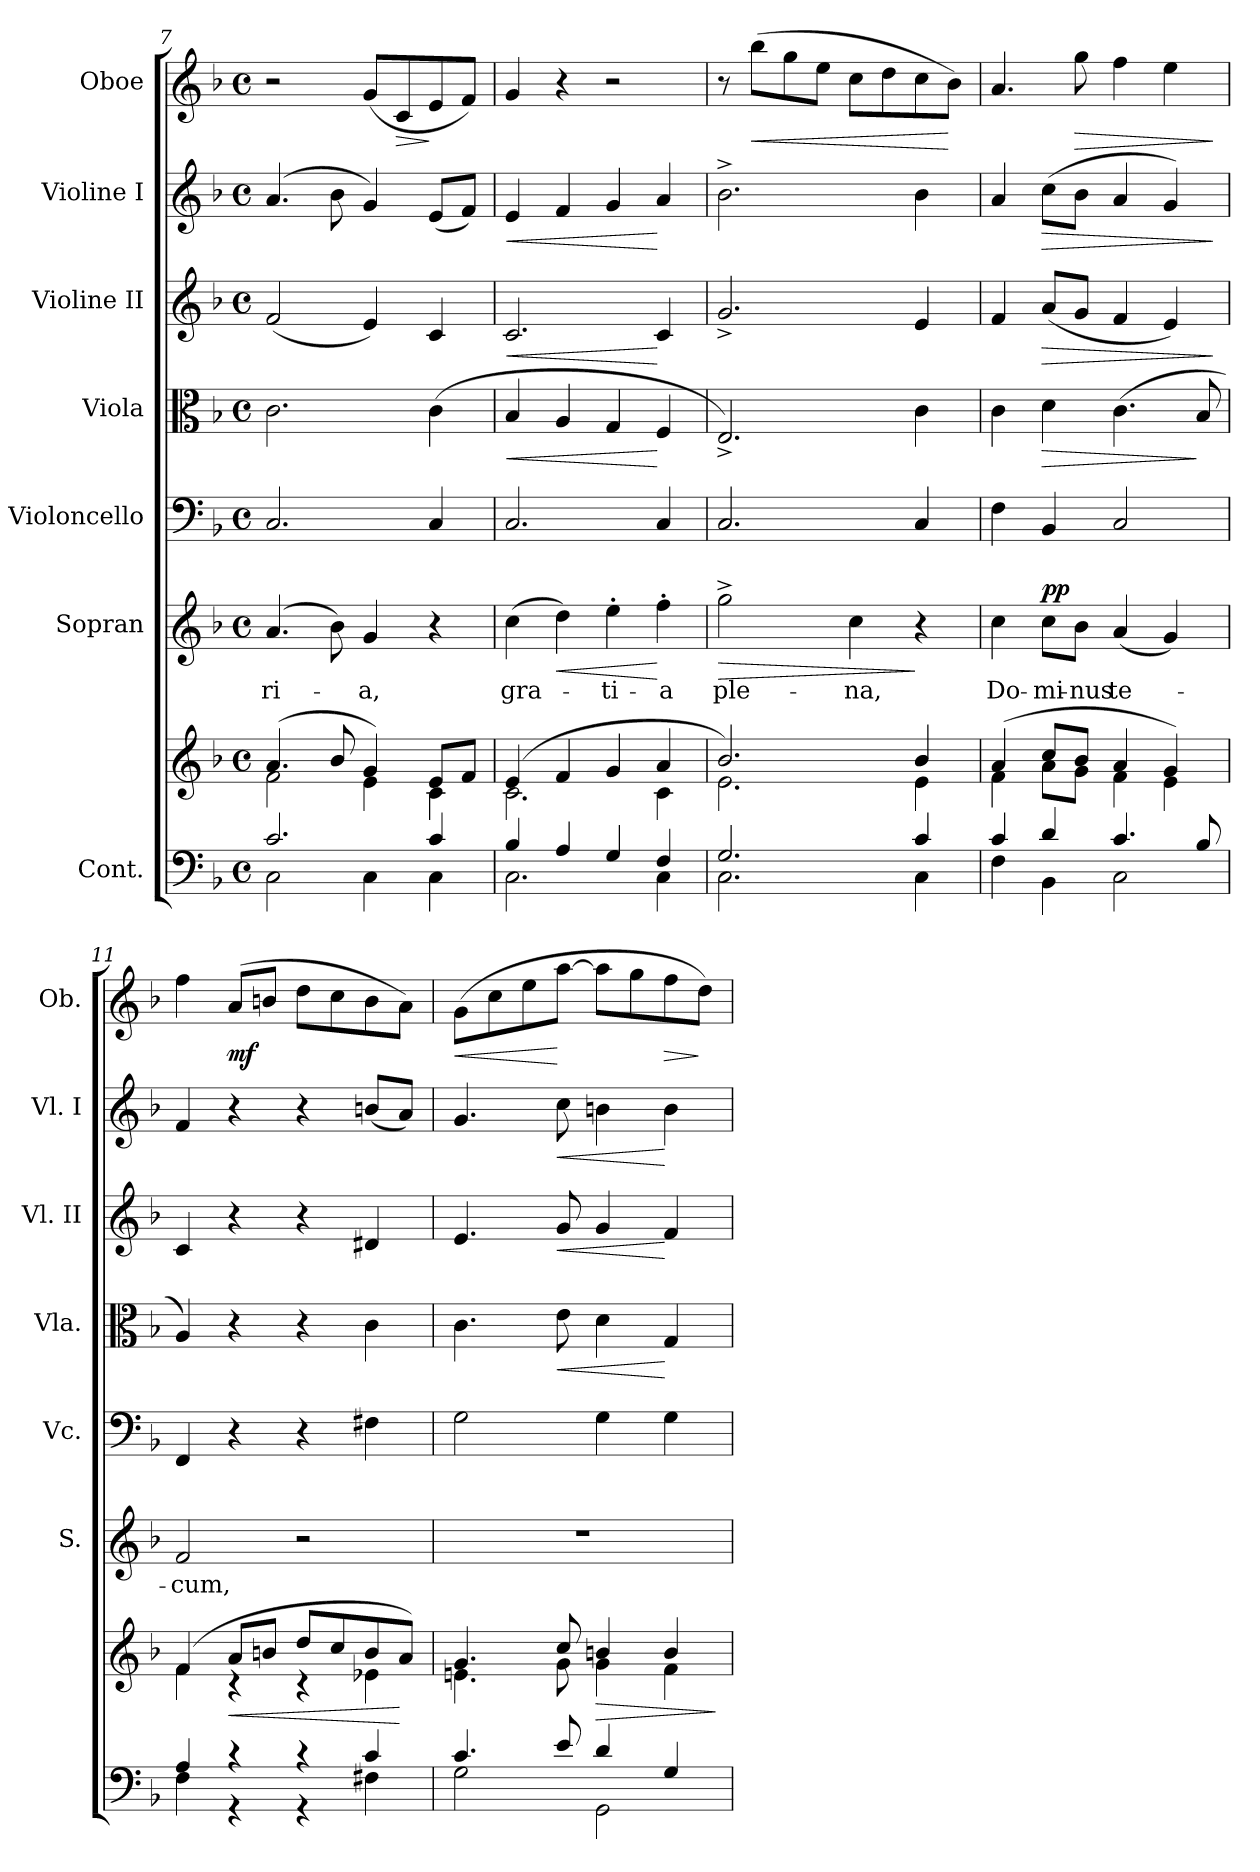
**kern	**kern	**dynam	**kern	**text	**dynam	**kern	**kern	**dynam	**kern	**dynam	**kern	**dynam	**kern	**dynam
*part7	*part7	*part7	*part6	*part6	*part6	*part5	*part4	*part4	*part3	*part3	*part2	*part2	*part1	*part1
*staff8	*staff7	*staff7/8	*staff6	*staff6	*staff6	*staff5	*staff4	*staff4	*staff3	*staff3	*staff2	*staff2	*staff1	*staff1
*I"Cont.	*	*	*I"Sopran	*	*	*I"Violoncello	*I"Viola	*	*I"Violine II	*	*I"Violine I	*	*I"Oboe	*
*	*	*	*I'S.	*	*	*I'Vc.	*I'Vla.	*	*I'Vl. II	*	*I'Vl. I	*	*I'Ob.	*
!!LO:PB:g=z
*clefF4	*clefG2	*	*clefG2	*	*	*clefF4	*clefC3	*	*clefG2	*	*clefG2	*	*clefG2	*
*k[b-]	*k[b-]	*	*k[b-]	*	*	*k[b-]	*k[b-]	*	*k[b-]	*	*k[b-]	*	*k[b-]	*
*F:	*F:	*	*F:	*	*	*F:	*F:	*	*F:	*	*F:	*	*F:	*
*M4/4	*M4/4	*	*M4/4	*	*	*M4/4	*M4/4	*	*M4/4	*	*M4/4	*	*M4/4	*
*met(c)	*met(c)	*	*met(c)	*	*	*met(c)	*met(c)	*	*met(c)	*	*met(c)	*	*met(c)	*
=7	=7	=7	=7	=7	=7	=7	=7	=7	=7	=7	=7	=7	=7	=7
*^	*^	*	*	*	*	*	*	*	*	*	*	*	*	*
!	!	!	!	!	!	!LO:LY:b	!	!	!	!	!	!	!	!	!	!
2.c/	2C\	(4.a/	2f\	.	(4.a/	-ri-	.	2.C/	2.c\	.	(<2f/	.	(4.a/	.	2r	.
.	.	8b-/	.	.	8b-\)	.	.	.	.	.	.	.	8b-\	.	.	.
!	!	!	!	!	!	!LO:LY:b	!	!	!	!	!	!	!	!	!	!
.	4C\	4g/)	4e\	.	4g/	-a,	.	.	.	.	4e/)	.	4g/)	.	(<8g/L	.
!	!	!	!	!	!	!	!	!	!	!	!	!	!	!	!	!LO:HP:b
.	.	.	.	.	.	.	.	.	.	.	.	.	.	.	8c/	>
4c/	4C\	8e/L	4c\	.	4r	.	.	4C/	(>4c\	.	4c/	.	(<8e/L	.	8e/	]
.	.	8f/J	.	.	.	.	.	.	.	.	.	.	8f/J)	.	8f/J)	.
=8	=8	=8	=8	=8	=8	=8	=8	=8	=8	=8	=8	=8	=8	=8	=8	=8
!	!	!	!	!	!	!LO:LY:b	!	!	!	!LO:HP:b	!	!LO:HP:b	!	!LO:HP:b	!	!
4B-/	2.C\	(4e/	2.c\	.	(>4cc\	gra-	.	2.C/	4B-/	<	2.c/	<	4e/	<	4g/	.
!	!	!	!	!	!	!	!LO:HP:b	!	!	!	!	!	!	!	!	!
4A/	.	4f/	.	.	4dd\)	.	<	.	4A/	.	.	.	4f/	.	4r	.
!	!	!	!	!	!	!LO:LY:b	!	!	!	!	!	!	!	!	!	!
4G/	.	4g/	.	.	4ee'>\	-ti-	.	.	4G/	.	.	.	4g/	.	2r	.
!	!	!	!	!	!	!LO:LY:b	!	!	!	!	!	!	!	!	!	!
4F/	4C\	4a/	4c\	.	4ff'>\	-a	[	4C/	4F/	[	4c/	[	4a/	[	.	.
=9	=9	=9	=9	=9	=9	=9	=9	=9	=9	=9	=9	=9	=9	=9	=9	=9
!	!	!	!	!	!	!LO:LY:b	!LO:HP:b	!	!	!	!	!	!	!	!	!
2.G/	2.C\	2.b-/)	2.e\	.	2gg^>\	ple-	>	2.C/	2.E^</)	.	2.g^</	.	2.b-^>\	.	8r	.
!	!	!	!	!	!	!	!	!	!	!	!	!	!	!	!	!LO:HP:b
.	.	.	.	.	.	.	.	.	.	.	.	.	.	.	(>8bb-\L	<
.	.	.	.	.	.	.	.	.	.	.	.	.	.	.	8gg\	.
.	.	.	.	.	.	.	.	.	.	.	.	.	.	.	8ee\J	.
!	!	!	!	!	!	!LO:LY:b	!	!	!	!	!	!	!	!	!	!
.	.	.	.	.	4cc\	-na,	.	.	.	.	.	.	.	.	8cc\L	.
.	.	.	.	.	.	.	.	.	.	.	.	.	.	.	8dd\	.
4c/	4C\	4b-/	4e\	.	4r	.	]	4C/	4c\	.	4e/	.	4b-\	.	8cc\	.
.	.	.	.	.	.	.	.	.	.	.	.	.	.	.	8b-\J)	[
=10	=10	=10	=10	=10	=10	=10	=10	=10	=10	=10	=10	=10	=10	=10	=10	=10
!	!	!	!	!	!	!LO:LY:b	!	!	!	!	!	!	!	!	!	!
4c/	4F\	(4a/	4f\	.	4cc\	Do-	.	4F\	4c\	.	4f/	.	4a/	.	4.a/	.
!	!	!	!	!	!	!LO:LY:b	!LO:DY:a	!	!	!LO:HP:b	!	!LO:HP:b	!	!LO:HP:b	!	!
4d/	4BB-\	8cc/L	8a\L	.	8cc\L	-mi-	pp	4BB-/	4d\	>	(<8a/L	>	(>8cc\L	>	.	.
!	!	!	!	!	!	!LO:LY:b	!	!	!	!	!	!	!	!	!	!LO:HP:b
.	.	8b-/J	8g\J	.	8b-\J	-nus	.	.	.	.	8g/J	.	8b-\J	.	8gg\	>
!	!	!	!	!	!	!LO:LY:b	!	!	!	!	!	!	!	!	!	!
4.c/	2C\	4a/	4f\	.	(<4a/	te-	.	2C/	(>4.c\	.	4f/	.	4a/	.	4ff\	.
.	.	4g/)	4e\	.	4g/)	.	.	.	.	.	4e/)	.	4g/)	.	4ee\	.
8B-/	.	.	.	.	.	.	.	.	8B-/	]	.	.	.	.	.	.
*v	*v	*	*	*	*	*	*	*	*	*	*	*	*	*	*	*
*	*v	*v	*	*	*	*	*	*	*	*	*	*	*	*	*
.	.	.	.	.	.	.	.	.	.	]	.	]	.	]
=11	=11	=11	=11	=11	=11	=11	=11	=11	=11	=11	=11	=11	=11	=11
*^	*^	*	*	*	*	*	*	*	*	*	*	*	*	*
!	!	!	!	!	!	!LO:LY:b	!	!	!	!	!	!	!	!	!	!
4A/	4F\	(4f/	4f\	.	2f/	-cum,	.	4FF/	4A/)	.	4c/	.	4f/	.	4ff\	.
!	!	!	!	!LO:HP:b	!	!	!	!	!	!	!	!	!	!	!	!LO:DY:b
4r	4r	8a/L	4rc	<	.	.	.	4r	4r	.	4r	.	4r	.	(>8a/L	mf
.	.	8bn/J	.	.	.	.	.	.	.	.	.	.	.	.	8bn/J	.
4r	4r	8dd/L	4rc	.	2r	.	.	4r	4r	.	4r	.	4r	.	8dd\L	.
.	.	8cc/	.	.	.	.	.	.	.	.	.	.	.	.	8cc\	.
4c/	4F#X\	8b/	4e-X\	.	.	.	.	4F#X\	4c\	.	4d#X/	.	(<8bn/L	.	8b\	.
.	.	8a/J)	.	[	.	.	.	.	.	.	.	.	8a/J)	.	8a\J)	.
!!LO:PB:g=z
=12	=12	=12	=12	=12	=12	=12	=12	=12	=12	=12	=12	=12	=12	=12	=12	=12
!	!	!	!	!	!	!	!	!	!	!	!	!	!	!	!	!LO:HP:b
4.c/	2G\	4.g/	4.en\	.	1r	.	.	2G\	4.c\	.	4.e/	.	4.g/	.	(>8g\L	<
.	.	.	.	.	.	.	.	.	.	.	.	.	.	.	8cc\	.
.	.	.	.	.	.	.	.	.	.	.	.	.	.	.	8ee\	.
!	!	!	!	!	!	!	!	!	!	!LO:HP:b	!	!LO:HP:b	!	!LO:HP:b	!	!
8e/	.	8cc/	8g\	.	.	.	.	.	8e\	<	8g/	<	8cc\	<	[8aa\J	[
!	!	!	!	!LO:HP:b	!	!	!	!	!	!	!	!	!	!	!	!
4d/	2GG\	4bn/	4g\	>	.	.	.	4G\	4d\	.	4g/	.	4bn\	.	8aa\L]	.
.	.	.	.	.	.	.	.	.	.	.	.	.	.	.	8gg\	.
!	!	!	!	!	!	!	!	!	!	!	!	!	!	!	!	!LO:HP:b
4G/	.	4b/	4f\	.	.	.	.	4G\	4G/	[	4f/	[	4b\	[	8ff\	>
.	.	.	.	.	.	.	.	.	.	.	.	.	.	.	8dd\J)	]
*v	*v	*	*	*	*	*	*	*	*	*	*	*	*	*	*	*
*	*v	*v	*	*	*	*	*	*	*	*	*	*	*	*	*
.	.	]	.	.	.	.	.	.	.	.	.	.	.	.
=	=	=	=	=	=	=	=	=	=	=	=	=	=	=
*-	*-	*-	*-	*-	*-	*-	*-	*-	*-	*-	*-	*-	*-	*-
